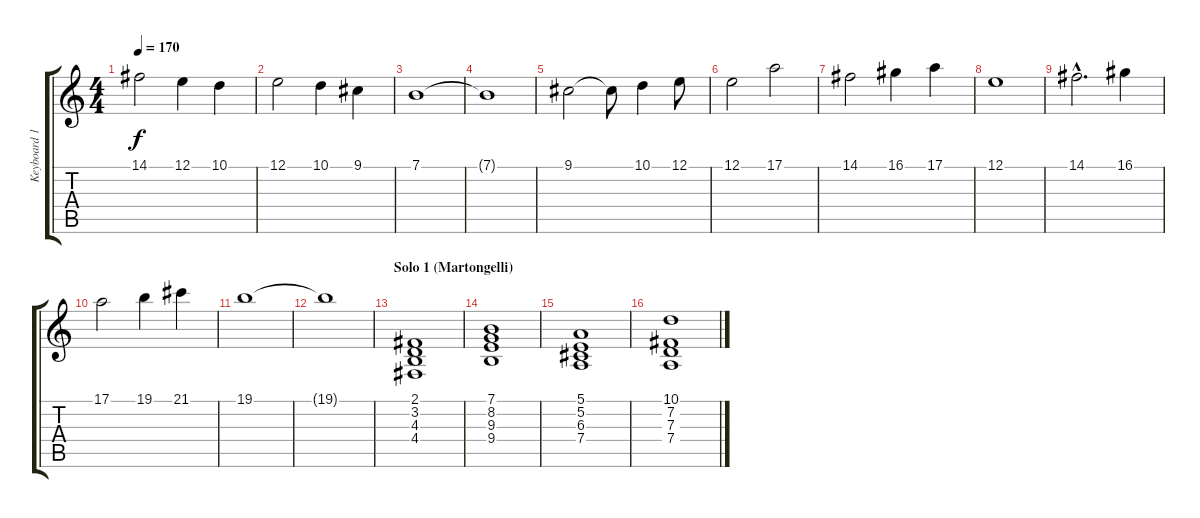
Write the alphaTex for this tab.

\track ("Keyboard 1" "Keyboard 1") {instrument stringensemble1}
\staff {score tabs}
\tuning (E4 B3 G3 D3 A2 E2) {hide}
\ts (4 4)
\tempo 170
\clef g2
\ks c
14.1.2{dy f} 12.1.4 10.1.4 |
12.1.2 10.1.4 9.1.4 |
7.1.1 |
7.1{t}.1 |
\section ("" "")
9.1.2 9.1{t}.8 10.1.4 12.1.8 |
12.1.2 17.1.2 |
14.1.2 16.1.4 17.1.4 |
12.1.1 |
14.1{hac}.2{d} 16.1.4 |
17.1.2 19.1.4 21.1.4 |
19.1.1 |
19.1{t}.1 |
\section ("" "Solo 1 (Martongelli)")
(2.1 3.2 4.3 4.4).1{volume 8 instrument stringensemble1} |
(7.1 8.2 9.3 9.4).1 |
(5.1 5.2 6.3 7.4).1 |
(10.1 7.2 7.3 7.4).1
